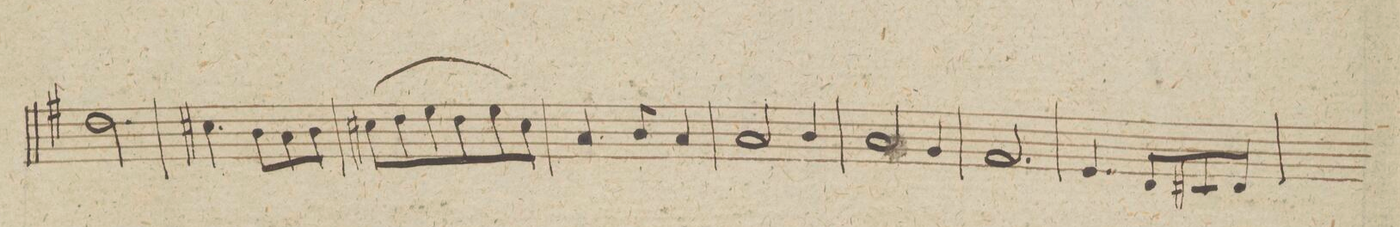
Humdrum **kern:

**kern	**dynam
*I"Violino 2do	*
*clefG2	*
*k[f#]	*
*M3/4	*
2.dd\	.
=76	=76
4.cc#X\	.
8b\L	.
8a\	.
8b\J	.
=77	=77
(8cc#X\L	.
8dd\	.
8ee\	.
8dd\	.
8ee\	.
8cc#\J)	.
=78	=78
4.a/	.
8b/	.
4a/	.
=79	=79
2a/	.
4b/	.
=80	=80
2a/	.
4g/	.
=81	=81
2.f#/	.
=82	=82
4.e/	.
8d/L	.
8c#X/	.
8d/J	.
=83	=83
*-	*-
